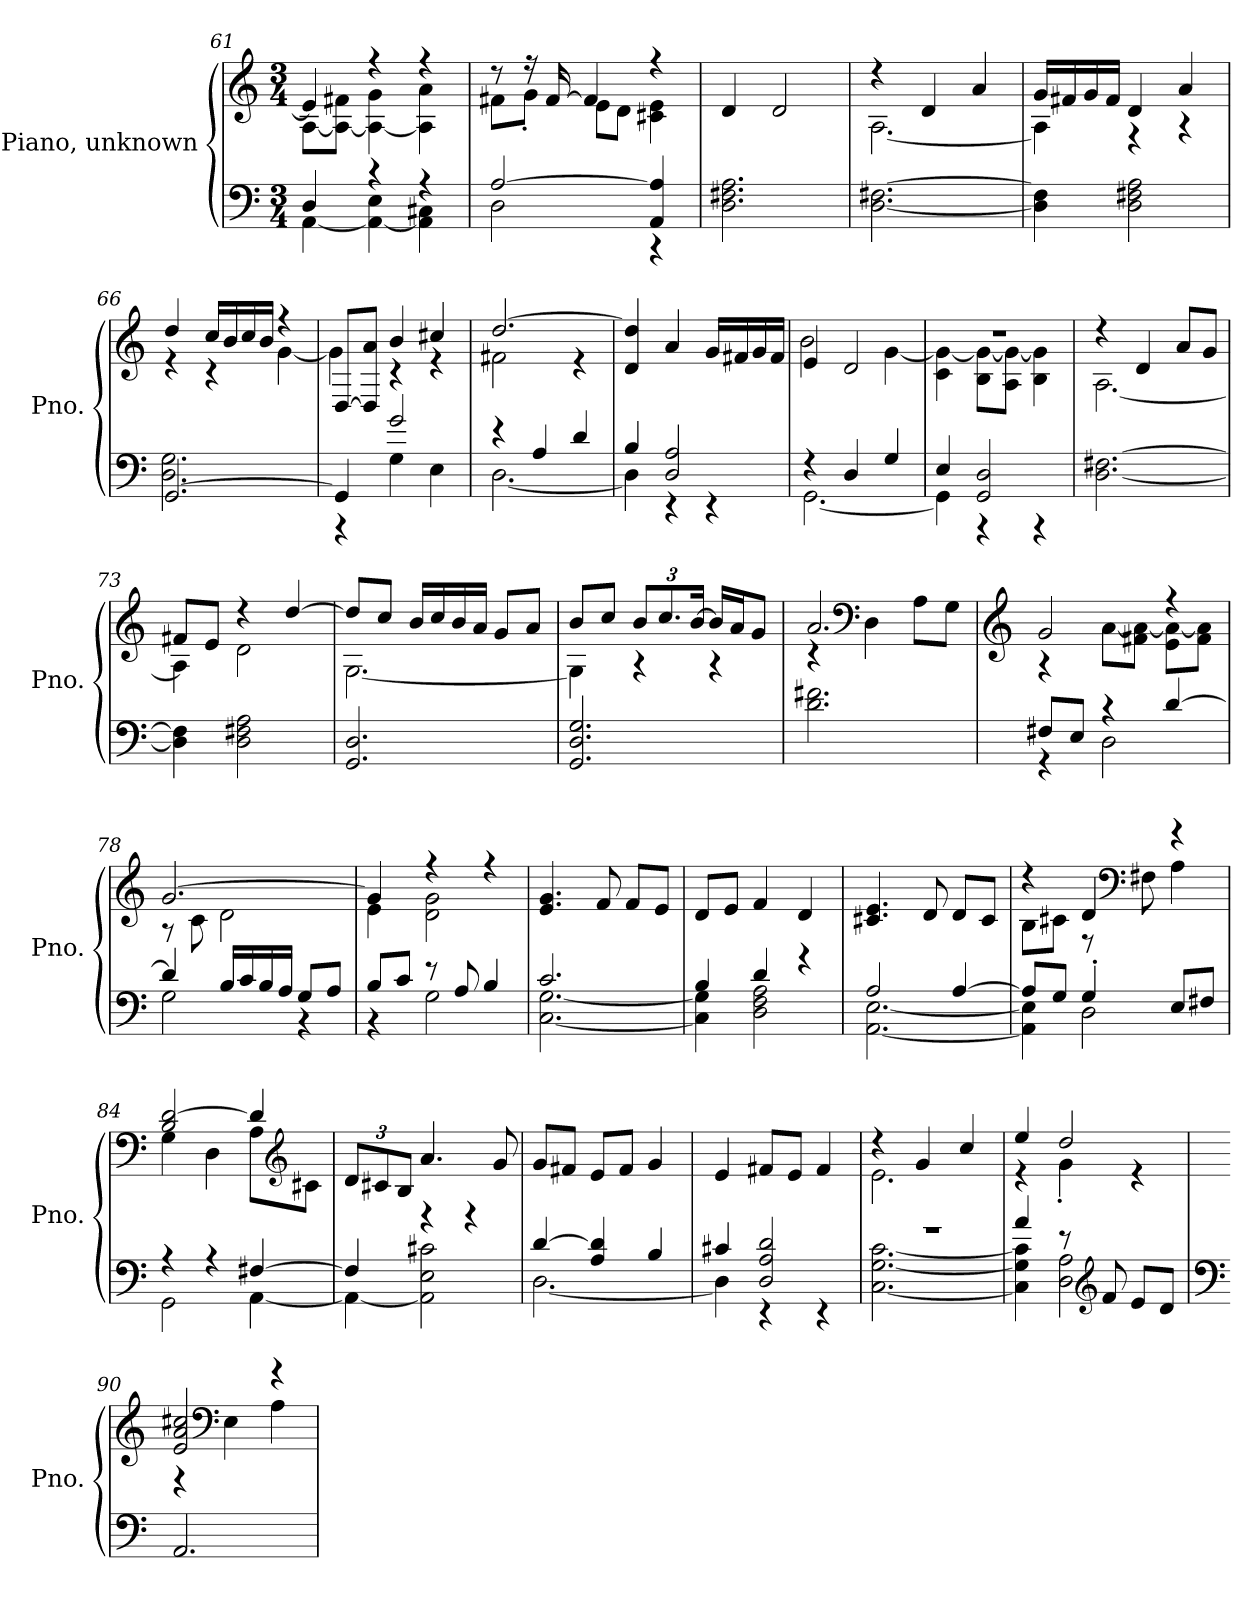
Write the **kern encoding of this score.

**kern	**kern
*part1	*part1
*staff2	*staff1
*I"Piano, unknown	*
*I'Pno.	*
*clefF4	*clefG2
*k[]	*k[]
*M3/4	*M3/4
=61	=61
*^	*^
4D/	[4AA\	4e/]	[8A\L
.	.	.	8A\_ 8f#X\J
4r	4AA\_ 4E\	4r	4A\_ 4g\
4r	4AA\] 4C#X\	4r	4A\] 4a\
!!LO:LB:g=z	!!
=62	=62	=62	=62
[2A/	2D\	8r	8f#X\L
.	.	16r	8g'\J
.	.	[16f#/	.
.	.	4f#/]	8e\L
.	.	.	8d\J
4AA/ 4A/]	4r	4r	4c#X\ 4e\
*v	*v	*	*
*	*v	*v
=63	=63
2.D\ 2.F#X\ 2.A\	4d/
.	2d/
=64	=64
*	*^
[2.D\ [2.F#X\	4r	[2.A\
.	4d/	.
.	4a/	.
=65	=65	=65
4D\] 4F#\]	16g/LL	4A\]
.	16f#X/	.
.	16g/	.
.	16f#/JJ	.
2D\ 2F#X\ 2A\	4d/	4r
.	4a/	4r
=66	=66	=66
*^	*	*
[2.GG/	2.D\ 2.G\	4dd/	4r
.	.	16cc/LL	4r
.	.	16b/	.
.	.	16cc/	.
.	.	16b/JJ	.
.	.	4r	[4g\
=67	=67	=67	=67
4GG/]	4r	[8D/L	4g\]
.	.	8D/] 8a/J	.
2g/	4G\	4b/	4r
.	4E\	4cc#X/	4r
=68	=68	=68	=68
4r	[2.D\	[2.dd/	2f#X\
4A/	.	.	.
4d/	.	.	4r
*	*	*v	*v
!!LO:LB:g=z
=69	=69	=69
4B/	4D\]	4d/ 4dd/]
2D/ 2A/	4r	4a/
.	4r	16g/LL
.	.	16f#X/
.	.	16g/
.	.	16f#/JJ
=70	=70	=70
*	*	*^
4r	[2.GG\	4e/	2b\
4D/	.	2d/	.
4G/	.	.	[4g\
=71	=71	=71	=71
4E/	4GG\]	2.r	4c\ 4g\_
2GG/ 2D/	4r	.	8B\ 8g\_L
.	.	.	8A\ 8g\_J
.	4r	.	4B\ 4g\]
*v	*v	*	*
=72	=72	=72
[2.D\ [2.F#X\	4r	[2.A\
.	4d/	.
.	8a/L	.
.	8g/J	.
=73	=73	=73
4D\] 4F#\]	8f#X/L	4A\]
.	8e/J	.
2D\ 2F#X\ 2A\	4r	2d\
.	[4dd/	.
=74	=74	=74
2.GG/ 2.D/	8dd/L]	[2.G\
.	8cc/J	.
.	16b/LL	.
.	16cc/	.
.	16b/	.
.	16a/JJ	.
.	8g/L	.
.	8a/J	.
!!LO:PB:g=z	!!
=75	=75	=75
2.GG/ 2.D/ 2.G/	8b/L	4G\]
.	8cc/J	.
*	*Xbrackettup	*
.	12b/L	4r
.	12.cc/	.
.	[24b/Jk	.
.	16b/LL]	4r
.	16a/J	.
.	8g/J	.
=76	=76	=76
2.d\ 2.f#X\	2.a/	4r
*	*clefF4	*
.	.	4D\
.	.	8A\L
.	.	8G\J
=77	=77	=77
*	*clefG2	*
*^	*	*
8F#X/L	4r	2g/	4r
8E/J	.	.	.
4r	2D\	.	[8a\L
.	.	.	8f#X\ 8a\_J
[4d/	.	4r	8e\ 8a\_L
.	.	.	8f#\ 8a\]J
=78	=78	=78	=78
4d/]	2G\	[2.g/	8r
.	.	.	8c\
16B/LL	.	.	2d\
16c/	.	.	.
16B/	.	.	.
16A/JJ	.	.	.
8G/L	4r	.	.
8A/J	.	.	.
=79	=79	=79	=79
8B/L	4r	4g/]	4e\
8c/J	.	.	.
8r	2G\	4r	2d\ 2g\
8A/	.	.	.
4B/	.	4r	.
*	*	*v	*v
!!LO:LB:g=z
=80	=80	=80
2.c/	[2.C\ [2.G\	4.e/ 4.g/
.	.	8f/
.	.	8f/L
.	.	8e/J
=81	=81	=81
4B/	4C\] 4G\]	8d/L
.	.	8e/J
4d/	2D\ 2F\ 2A\	4f/
4r	.	4d/
=82	=82	=82
2A/	[2.AA\ [2.E\	4.c#X/ 4.e/
.	.	8d/
[4A/	.	8d/L
.	.	8c#/J
=83	=83	=83
*	*	*^
8A/L]	4AA\] 4E\]	4r	8B\L
8G/J	.	.	8c#X\J
4G'/	2D\	4d/	8r
*	*	*clefF4	*
.	.	.	8F#X\
8E/L	.	4r	4A\
8F#X/J	.	.	.
=84	=84	=84	=84
4r	2GG\	2B/ [2d/	4G\
4r	.	.	4D\
[4F#X/	[4AA\	4d/]	8A\L
*	*	*clefG2	*
.	.	.	8c#X\J
*	*	*v	*v
=85	=85	=85
4F#/]	4AA\_	12d/L
.	.	12c#X/
.	.	12B/J
4r	2AA\] 2E\ 2c#X\	4.a/
4r	.	.
.	.	8g/
!!LO:LB:g=z
=86	=86	=86
[4d/	[2.D\	8g/L
.	.	8f#X/J
4A/ 4d/]	.	8e/L
.	.	8f#/J
4B/	.	4g/
=87	=87	=87
4c#X/	4D\]	4e/
2D/ 2A/ 2d/	4r	8f#X/L
.	.	8e/J
.	4r	4f#/
=88	=88	=88
*	*	*^
2.r	[2.C\ [2.G\ [2.c\	4r	2.e\
.	.	4g/	.
.	.	4cc/	.
=89	=89	=89	=89
4a/	4C\] 4G\] 4c\]	4ee/	4r
8r	2D\ 2A\	2dd/	4g'\
*clefG2	*	*	*
8f/	.	.	.
8e/L	.	.	4r
8d/J	.	.	.
*v	*v	*	*
=90	=90	=90
*clefF4	*	*
2.AA/	2e/ 2a/ 2cc#X/	4r
*	*clefF4	*
.	.	4E\
.	4r	4A\
*	*v	*v
=	=
*-	*-
